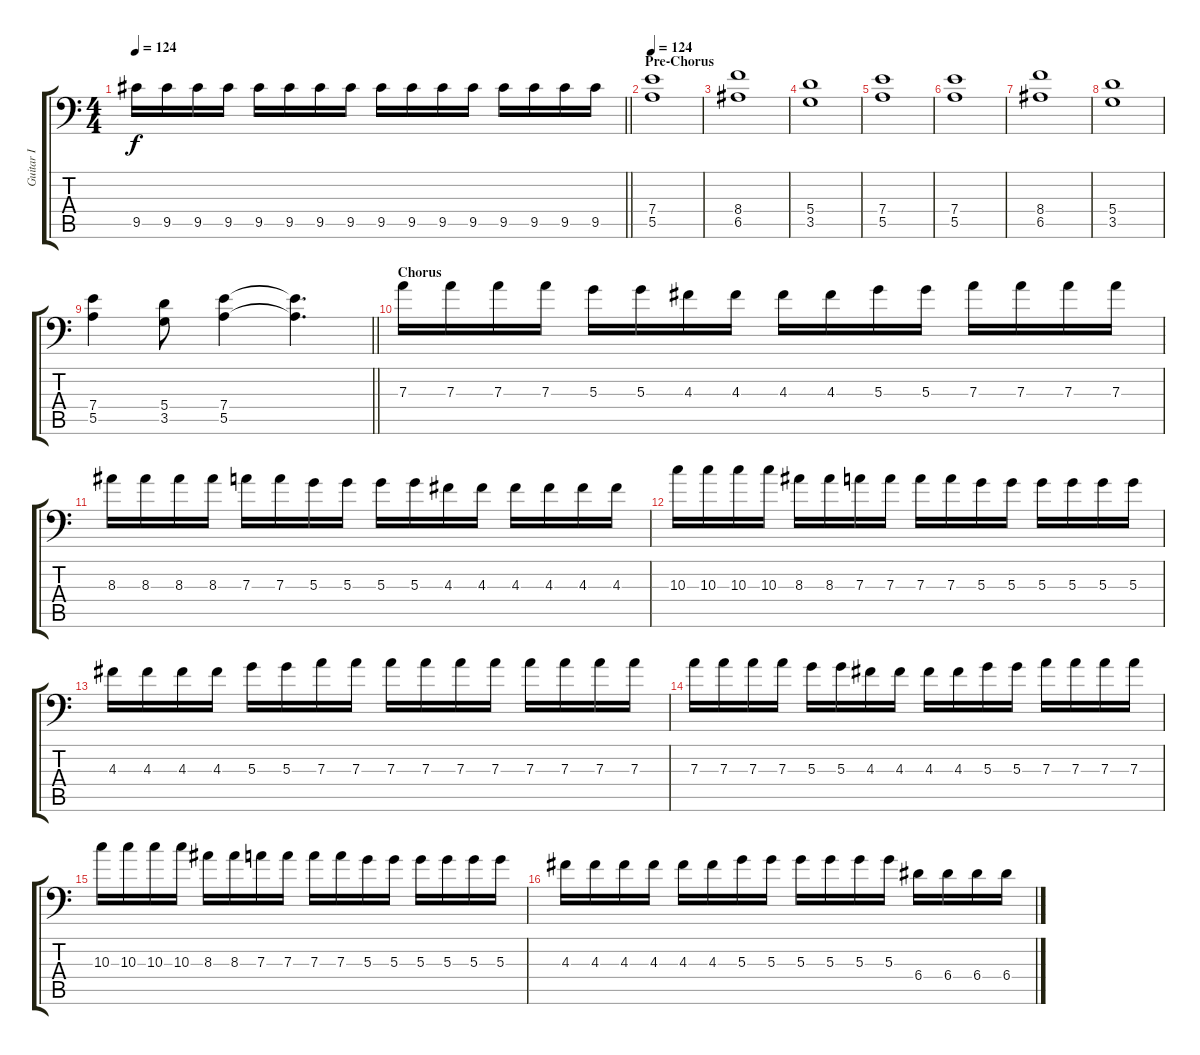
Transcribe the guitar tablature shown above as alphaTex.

\track ("Guitar I" "Guitar I") {instrument distortionguitar}
\staff {score tabs}
\tuning (B3 Gb3 D3 A2 E2 A1) {hide}
\ts (4 4)
\tempo 124
\clef f4
\barLineRight lightlight
\ks c
9.5.16{dy f} 9.5.16 9.5.16 9.5.16 9.5.16 9.5.16 9.5.16 9.5.16 9.5.16 9.5.16 9.5.16 9.5.16 9.5.16 9.5.16 9.5.16 9.5.16 |
\section ("" "Pre-Chorus")
\tempo 124
(7.4 5.5).1{volume 16} |
(8.4 6.5).1 |
(5.4 3.5).1 |
(7.4 5.5).1 |
(7.4 5.5).1 |
(8.4 6.5).1 |
(5.4 3.5).1 |
\barLineRight lightlight
(7.4 5.5).4 (5.4 3.5).8 (7.4 5.5).4 (7.4{t} 5.5{t}).4{d} |
\section ("" "Chorus")
7.3.16{volume 14} 7.3.16 7.3.16 7.3.16 5.3.16 5.3.16 4.3.16 4.3.16 4.3.16 4.3.16 5.3.16 5.3.16 7.3.16 7.3.16 7.3.16 7.3.16 |
8.3.16 8.3.16 8.3.16 8.3.16 7.3.16 7.3.16 5.3.16 5.3.16 5.3.16 5.3.16 4.3.16 4.3.16 4.3.16 4.3.16 4.3.16 4.3.16 |
10.3.16 10.3.16 10.3.16 10.3.16 8.3.16 8.3.16 7.3.16 7.3.16 7.3.16 7.3.16 5.3.16 5.3.16 5.3.16 5.3.16 5.3.16 5.3.16 |
4.3.16 4.3.16 4.3.16 4.3.16 5.3.16 5.3.16 7.3.16 7.3.16 7.3.16 7.3.16 7.3.16 7.3.16 7.3.16 7.3.16 7.3.16 7.3.16 |
7.3.16 7.3.16 7.3.16 7.3.16 5.3.16 5.3.16 4.3.16 4.3.16 4.3.16 4.3.16 5.3.16 5.3.16 7.3.16 7.3.16 7.3.16 7.3.16 |
10.3.16 10.3.16 10.3.16 10.3.16 8.3.16 8.3.16 7.3.16 7.3.16 7.3.16 7.3.16 5.3.16 5.3.16 5.3.16 5.3.16 5.3.16 5.3.16 |
4.3.16 4.3.16 4.3.16 4.3.16 4.3.16 4.3.16 5.3.16 5.3.16 5.3.16 5.3.16 5.3.16 5.3.16 6.4.16 6.4.16 6.4.16 6.4.16
